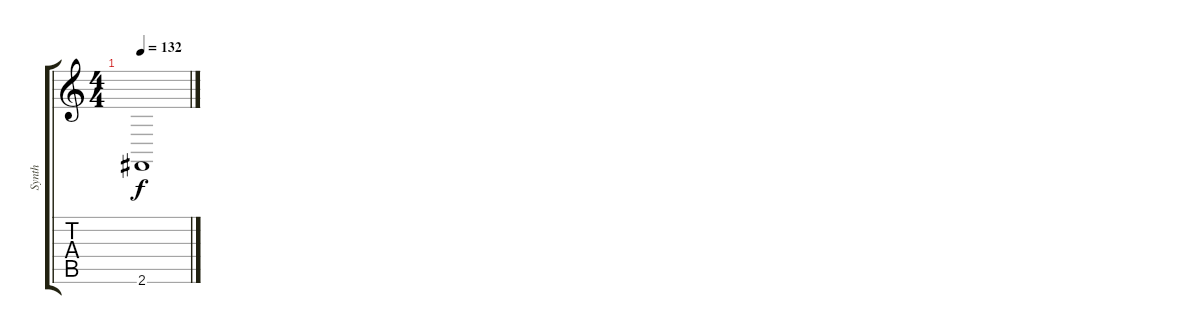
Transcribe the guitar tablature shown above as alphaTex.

\track ("Synth" "Synth") {instrument tenorsax}
\staff {score tabs}
\tuning (E4 B3 G3 D3 A2 E2) {hide}
\ts (4 4)
\tempo 132
\clef g2
\ks c
2.6.1{dy f}
